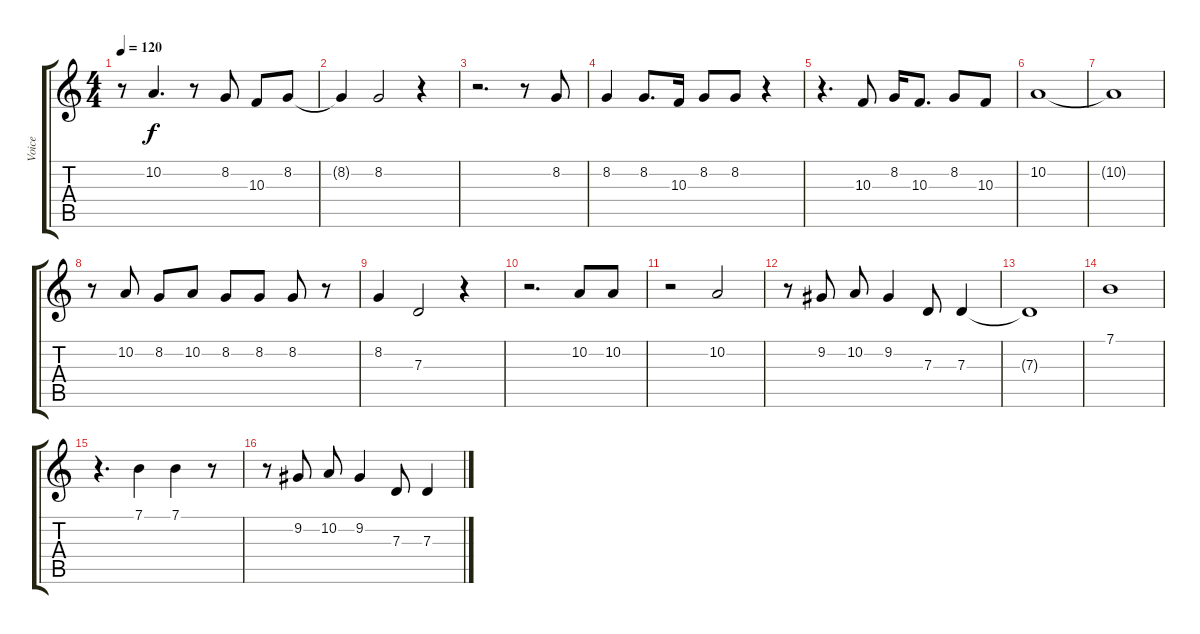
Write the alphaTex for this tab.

\track ("Voice" "Voice") {instrument tenorsax}
\staff {score tabs}
\tuning (E4 B3 G3 D3 A2 E2) {hide}
\ts (4 4)
\tempo 120
\clef g2
\ks c
r.8{dy f} 10.2.4{d} r.8 8.2.8 10.3.8 8.2.8 |
8.2{t}.4 8.2.2 r.4 |
r.2{d} r.8 8.2.8 |
8.2.4 8.2.8{d} 10.3.16 8.2.8 8.2.8 r.4 |
r.4{d} 10.3.8 8.2.16 10.3.8{d} 8.2.8 10.3.8 |
10.2.1 |
10.2{t}.1 |
r.8 10.2.8 8.2.8 10.2.8 8.2.8 8.2.8 8.2.8 r.8 |
8.2.4 7.3.2 r.4 |
r.2{d} 10.2.8 10.2.8 |
r.2 10.2.2 |
r.8 9.2.8 10.2.8 9.2.4 7.3.8 7.3.4 |
7.3{t}.1 |
7.1.1 |
r.4{d} 7.1.4 7.1.4 r.8 |
r.8 9.2.8 10.2.8 9.2.4 7.3.8 7.3.4
